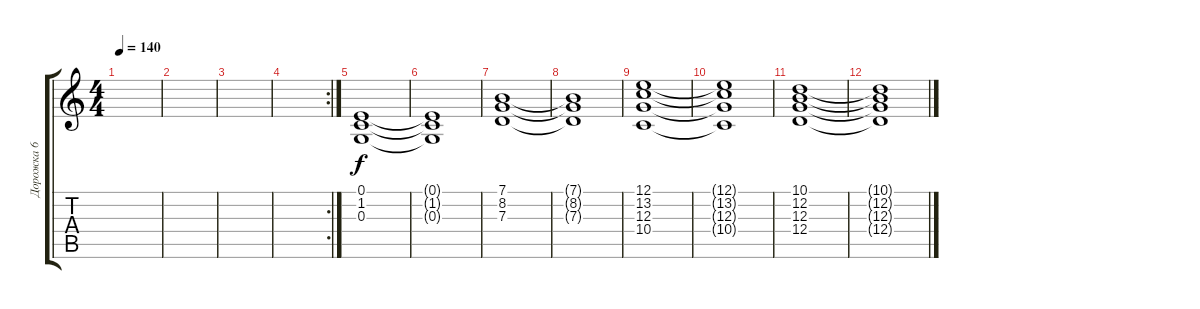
\track ("Дорожка 6" "Дорожка 6") {instrument drawbarorgan}
\staff {score tabs}
\tuning (E4 B3 G3 D3 A2 E2) {hide}
\ts (4 4)
\tempo 140
\clef g2
\ks c
|
|
|
\rc 2
|
(0.1 1.2 0.3).1 |
(0.1{t} 1.2{t} 0.3{t}).1 |
(7.1 8.2 7.3).1 |
(7.1{t} 8.2{t} 7.3{t}).1 |
(12.1 13.2 12.3 10.4).1 |
(12.1{t} 13.2{t} 12.3{t} 10.4{t}).1 |
(10.1 12.2 12.3 12.4).1 |
(10.1{t} 12.2{t} 12.3{t} 12.4{t}).1
